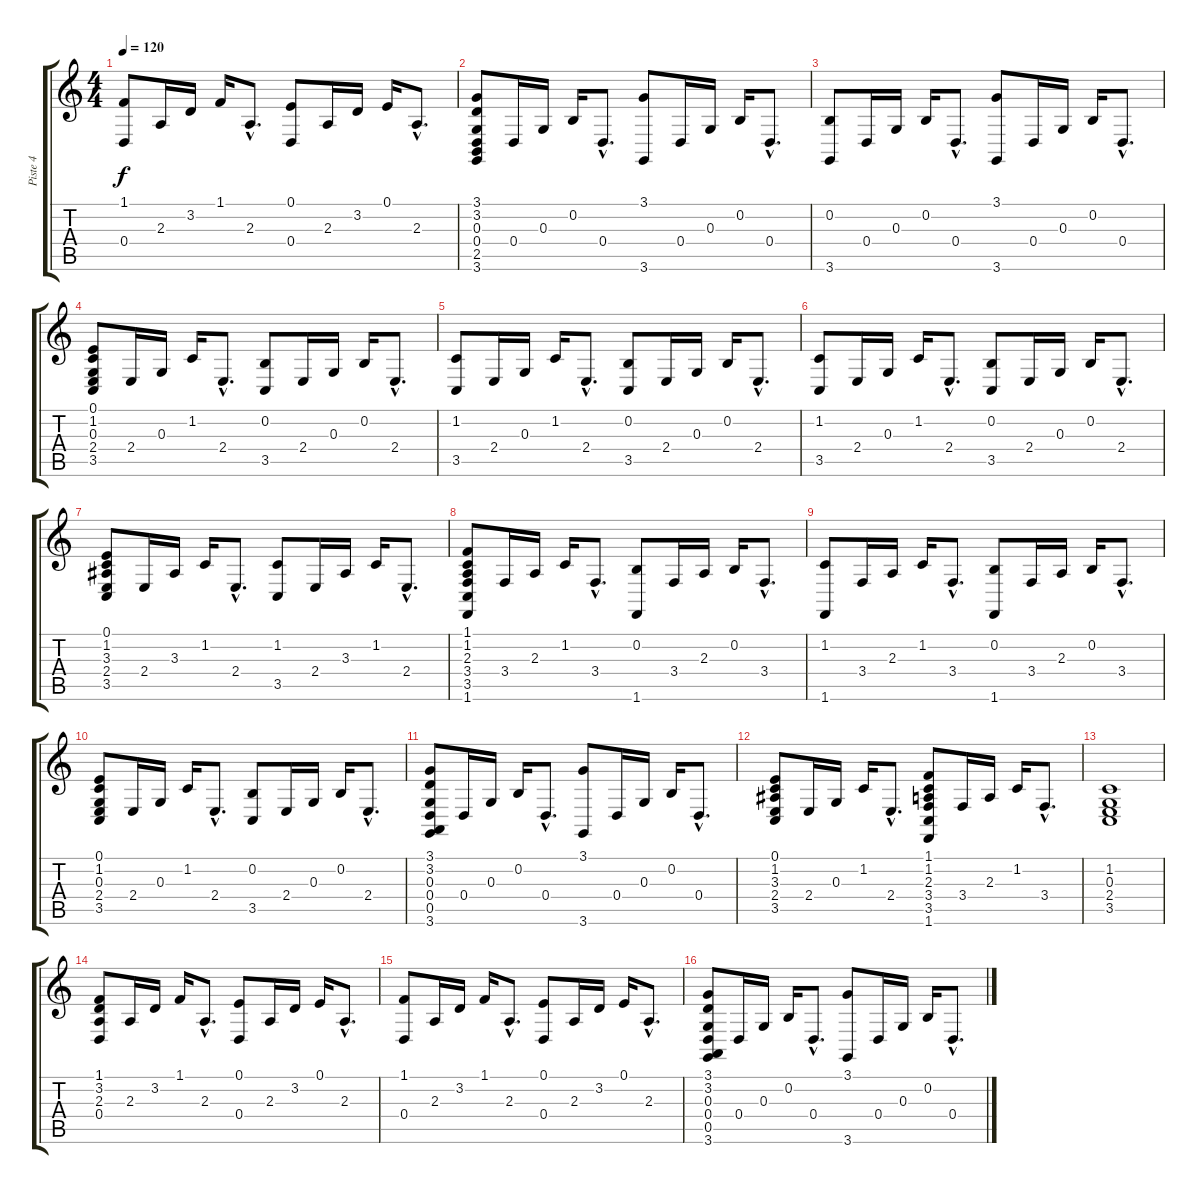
\track ("Piste 4" "Piste 4") {instrument acousticgrandpiano}
\staff {score tabs}
\tuning (E4 B3 G3 D3 A2 E2) {hide}
\ts (4 4)
\tempo 120
\clef g2
\ks c
(1.1 0.4).8{dy f} 2.3.16 3.2.16 1.1.16 2.3{hac}.8{d} (0.1 0.4).8 2.3.16 3.2.16 0.1.16 2.3{hac}.8{d} |
(3.1 3.2 0.3 0.4 2.5 3.6).8 0.4.16 0.3.16 0.2.16 0.4{hac}.8{d} (3.1 3.6).8 0.4.16 0.3.16 0.2.16 0.4{hac}.8{d} |
(0.2 3.6).8 0.4.16 0.3.16 0.2.16 0.4{hac}.8{d} (3.1 3.6).8 0.4.16 0.3.16 0.2.16 0.4{hac}.8{d} |
(0.1 1.2 0.3 2.4 3.5).8 2.4.16 0.3.16 1.2.16 2.4{hac}.8{d} (0.2 3.5).8 2.4.16 0.3.16 0.2.16 2.4{hac}.8{d} |
(1.2 3.5).8 2.4.16 0.3.16 1.2.16 2.4{hac}.8{d} (0.2 3.5).8 2.4.16 0.3.16 0.2.16 2.4{hac}.8{d} |
(1.2 3.5).8 2.4.16 0.3.16 1.2.16 2.4{hac}.8{d} (0.2 3.5).8 2.4.16 0.3.16 0.2.16 2.4{hac}.8{d} |
(0.1 1.2 3.3 2.4 3.5).8 2.4.16 3.3.16 1.2.16 2.4{hac}.8{d} (1.2 3.5).8 2.4.16 3.3.16 1.2.16 2.4{hac}.8{d} |
(1.1 1.2 2.3 3.4 3.5 1.6).8 3.4.16 2.3.16 1.2.16 3.4{hac}.8{d} (0.2 1.6).8 3.4.16 2.3.16 0.2.16 3.4{hac}.8{d} |
(1.2 1.6).8 3.4.16 2.3.16 1.2.16 3.4{hac}.8{d} (0.2 1.6).8 3.4.16 2.3.16 0.2.16 3.4{hac}.8{d} |
(0.1 1.2 0.3 2.4 3.5).8 2.4.16 0.3.16 1.2.16 2.4{hac}.8{d} (0.2 3.5).8 2.4.16 0.3.16 0.2.16 2.4{hac}.8{d} |
(3.1 3.2 0.3 0.4 0.5 3.6).8 0.4.16 0.3.16 0.2.16 0.4{hac}.8{d} (3.1 3.6).8 0.4.16 0.3.16 0.2.16 0.4{hac}.8{d} |
(0.1 1.2 3.3 2.4 3.5).8 2.4.16 0.3.16 1.2.16 2.4{hac}.8{d} (1.1 1.2 2.3 3.4 3.5 1.6).8 3.4.16 2.3.16 1.2.16 3.4{hac}.8{d} |
(1.2 0.3 2.4 3.5).1 |
(1.1 3.2 2.3 0.4).8 2.3.16 3.2.16 1.1.16 2.3{hac}.8{d} (0.1 0.4).8 2.3.16 3.2.16 0.1.16 2.3{hac}.8{d} |
(1.1 0.4).8 2.3.16 3.2.16 1.1.16 2.3{hac}.8{d} (0.1 0.4).8 2.3.16 3.2.16 0.1.16 2.3{hac}.8{d} |
(3.1 3.2 0.3 0.4 0.5 3.6).8 0.4.16 0.3.16 0.2.16 0.4{hac}.8{d} (3.1 3.6).8 0.4.16 0.3.16 0.2.16 0.4{hac}.8{d}
